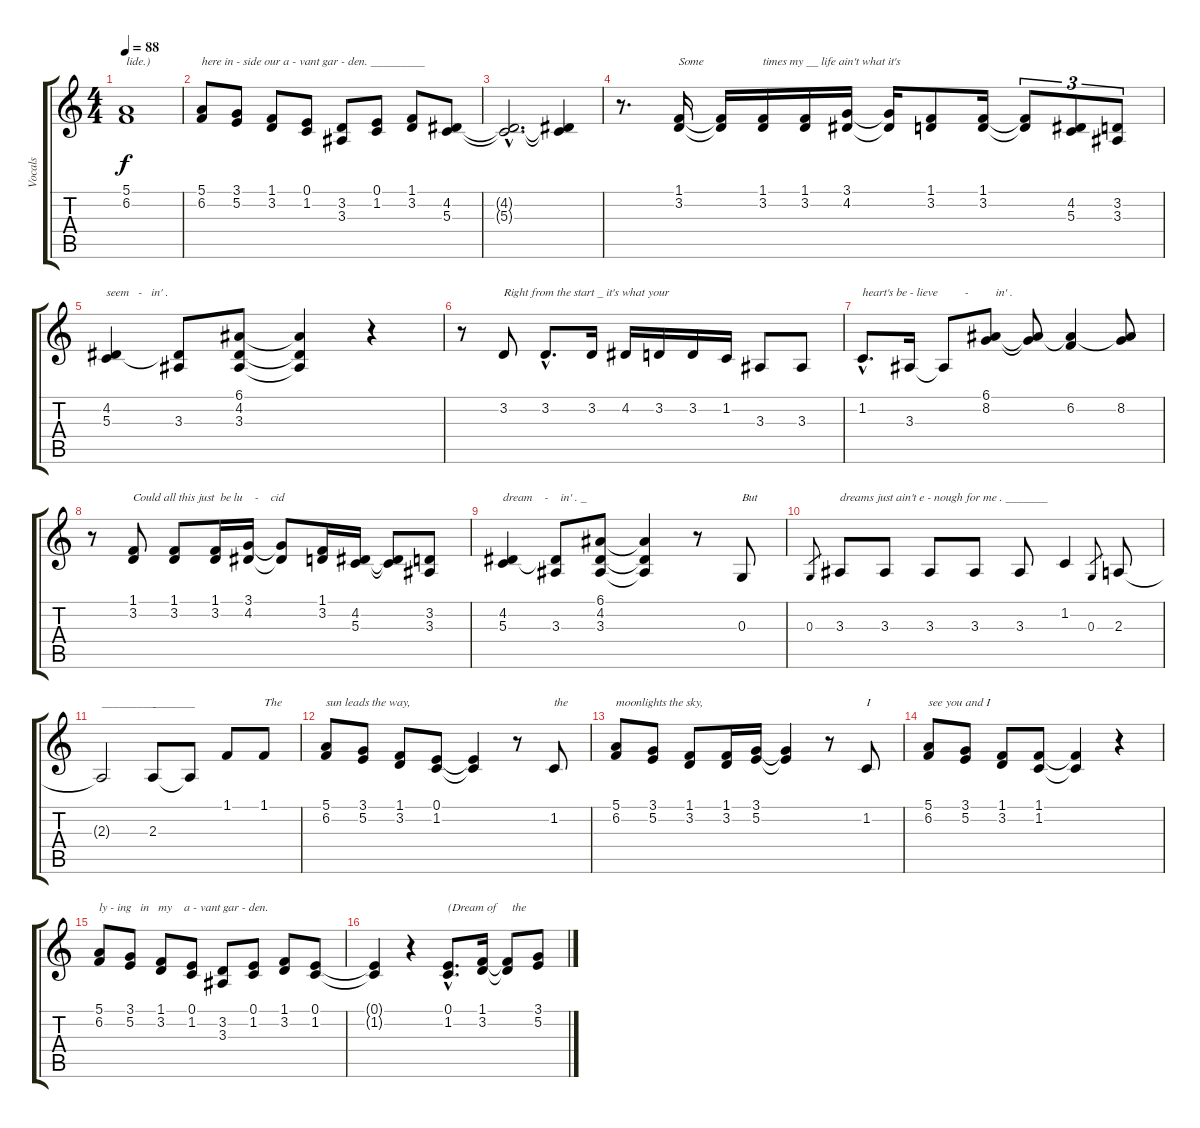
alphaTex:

\track ("Vocals" "Vocals") {instrument lead2sawtooth}
\staff {score tabs}
\tuning (E4 B3 G3 D3 A2 E2) {hide}
\ts (4 4)
\tempo 88
\clef g2
\ks c
(5.1 6.2).1{txt "lide.)" dy f} |
(5.1 6.2).8{txt "here in - side our a - vant gar - den. _________"} (3.1 5.2).8 (1.1 3.2).8 (0.1 1.2).8 (3.2 3.3).8 (0.1 1.2).8 (1.1 3.2).8 (4.2 5.3).8 |
(4.2{hac t} 5.3{hac t}).2{d} (4.2{t} 5.3{t}).4 |
r.8{d} (1.1 3.2).16{txt "Some"} (1.1{t} 3.2{t}).16 (1.1 3.2).16{txt "times my __ life ain't what it's"} (1.1 3.2).16 (3.1 4.2).16 (3.1{t} 4.2{t}).16 (1.1 3.2).8 (1.1 3.2).16 (1.1{t} 3.2{t}).8{tu (3 2)} (4.2 5.3).8{tu (3 2)} (3.2 3.3).8{tu (3 2)} |
(4.2 5.3).4{txt "seem   -   in' ."} (4.2{t} 3.3).8 (6.1 4.2 3.3).8 (6.1{t} 4.2{t} 3.3{t}).4 r.4 |
r.8 3.2.8{txt "Right from the start _ it's what your"} 3.2{hac}.8{d} 3.2.16 4.2.16 3.2.16 3.2.16 1.2.16 3.3.8 3.3.8 |
1.2{hac}.8{d txt "heart's be - lieve         -         in' ."} 3.3.16 3.3{t}.8 (6.1 8.2).8 (6.1{t} 8.2{t}).8 (6.1{t} 6.2).4 (6.1{t} 8.2).8 |
r.8 (1.1 3.2).8{txt "Could all this just  be lu    -    cid"} (1.1 3.2).8 (1.1 3.2).16 (3.1 4.2).16 (3.1{t} 4.2{t}).8 (1.1 3.2).16 (4.2 5.3).16 (4.2{t} 5.3{t}).8 (3.2 3.3).8 |
(4.2 5.3).4{txt "dream    -    in' . _"} (4.2{t} 3.3).8 (6.1 4.2 3.3).8 (6.1{t} 4.2{t} 3.3{t}).4 r.8 0.3.8{txt "But"} |
0.3.8{gr} 3.3.8{txt "dreams just ain't e - nough for me . _______"} 3.3.8 3.3.8 3.3.8 3.3.8 1.2.4 0.3.8{gr} 2.3.8 |
2.3{t}.2{txt "_________"} 2.3.8{txt "_______"} 2.3{t}.8 1.1.8 1.1.8{txt "The"} |
(5.1 6.2).8{txt "sun leads the way,"} (3.1 5.2).8 (1.1 3.2).8 (0.1 1.2).8 (0.1{t} 1.2{t}).4 r.8 1.2.8{txt "the"} |
(5.1 6.2).8{txt "moonlights the sky,"} (3.1 5.2).8 (1.1 3.2).8 (1.1 3.2).16 (3.1 5.2).16 (3.1{t} 5.2{t}).4 r.8 1.2.8{txt "I"} |
(5.1 6.2).8{txt "see you and I"} (3.1 5.2).8 (1.1 3.2).8 (1.1 1.2).8 (1.1{t} 1.2{t}).4 r.4 |
(5.1 6.2).8{txt "ly - ing   in   my    a - vant gar - den."} (3.1 5.2).8 (1.1 3.2).8 (0.1 1.2).8 (3.2 3.3).8 (0.1 1.2).8 (1.1 3.2).8 (0.1 1.2).8 |
(0.1{t} 1.2{t}).4 r.4 (0.1{hac} 1.2{hac}).8{d txt "(Dream of     the"} (1.1 3.2).16 (1.1{t} 3.2{t}).8 (3.1 5.2).8
